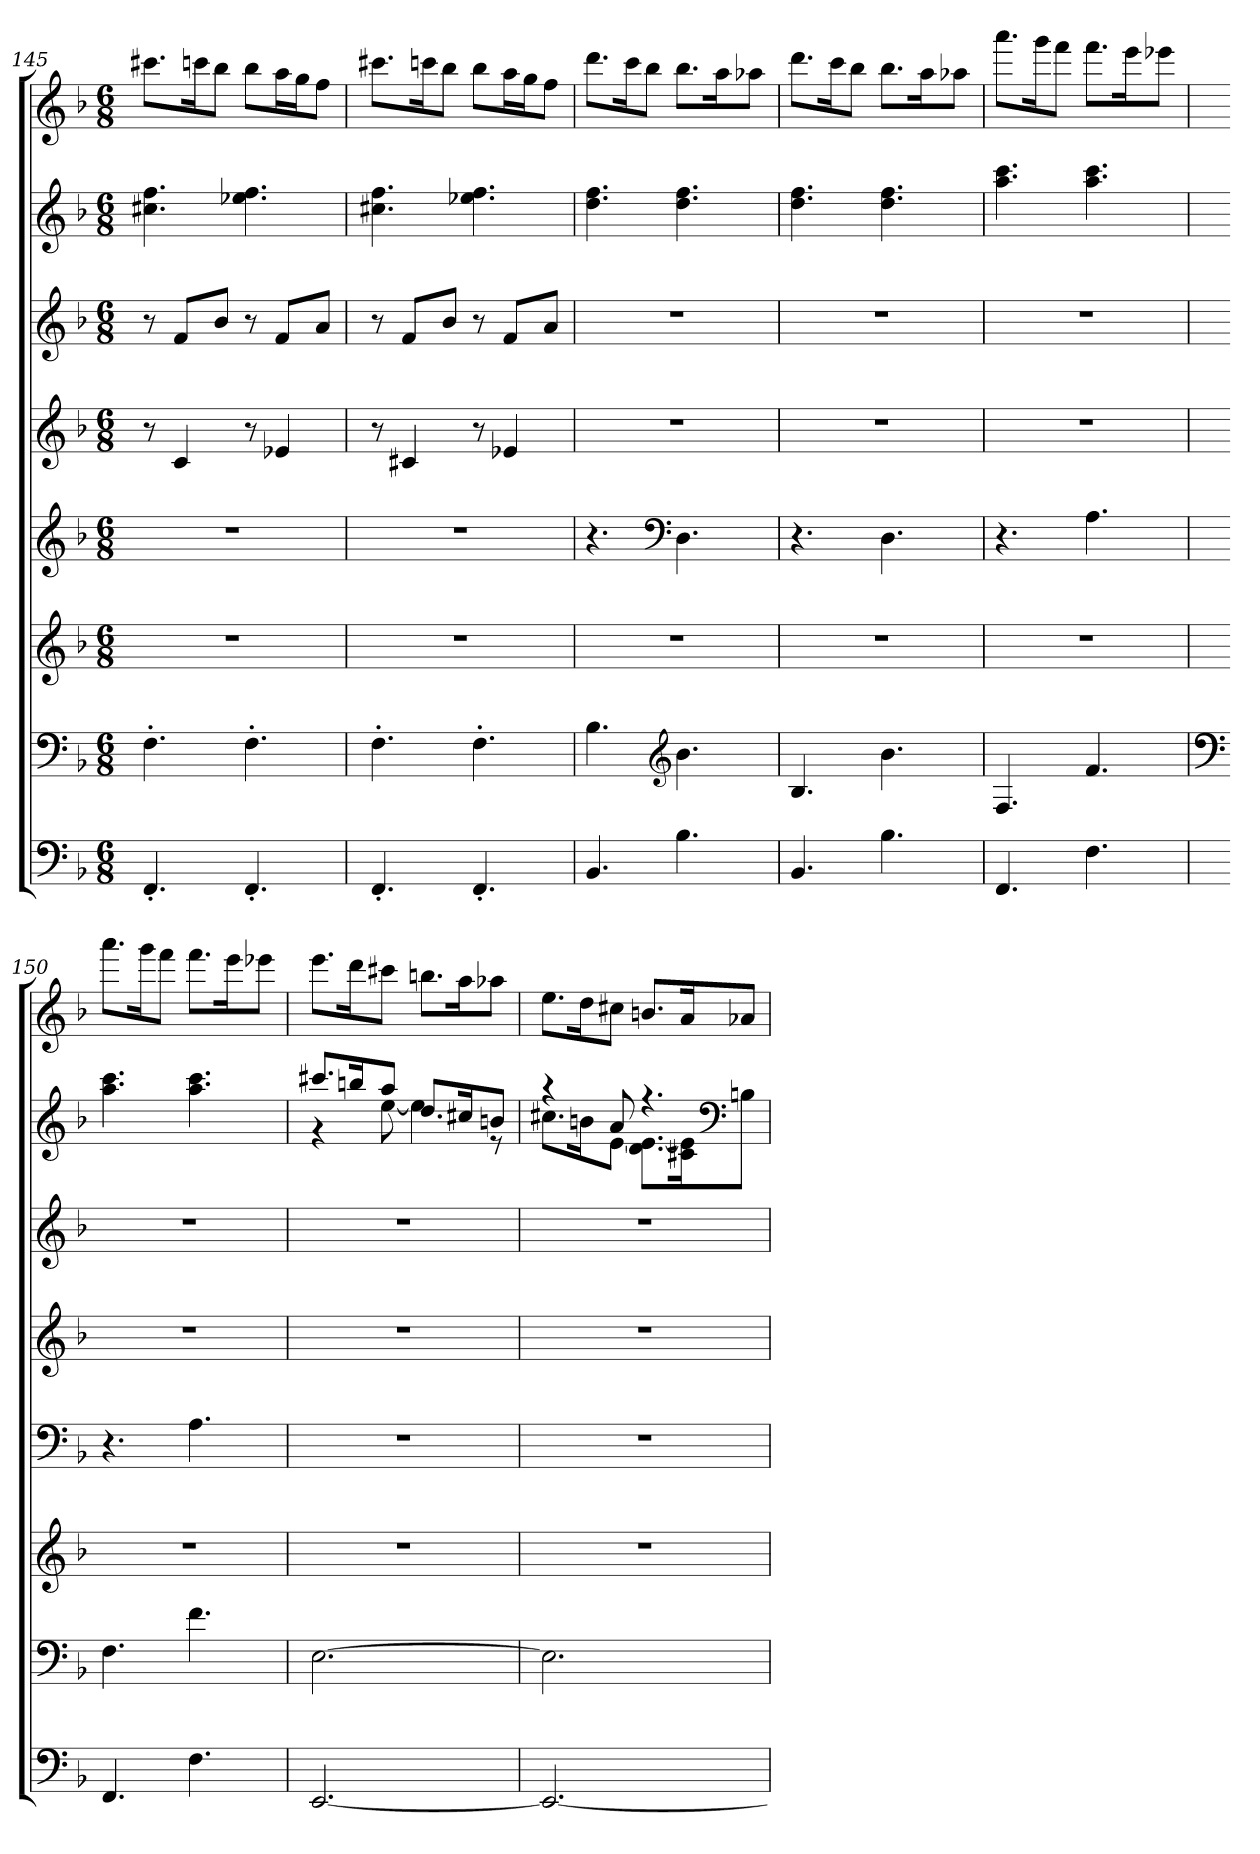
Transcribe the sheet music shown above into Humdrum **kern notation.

**kern	**kern	**kern	**kern	**kern	**kern	**kern	**kern
*part5	*part5	*part4	*part4	*part3	*part3	*part2	*part1
*staff8	*staff7	*staff6	*staff5	*staff4	*staff3	*staff2	*staff1
*clefF4	*clefF4	*clefG2	*clefG2	*clefG2	*clefG2	*clefG2	*clefG2
*k[b-]	*k[b-]	*k[b-]	*k[b-]	*k[b-]	*k[b-]	*k[b-]	*k[b-]
*M6/8	*M6/8	*M6/8	*M6/8	*M6/8	*M6/8	*M6/8	*M6/8
*MM121	*MM121	*MM121	*MM121	*MM121	*MM121	*MM121	*MM121
=145	=145	=145	=145	=145	=145	=145	=145
4.FF'/	4.F'\	2.r	2.r	8r	8r	4.cc#X\ 4.ff\	8.ccc#X\L
.	.	.	.	4c/	8f/L	.	.
.	.	.	.	.	.	.	16cccn\K
.	.	.	.	.	8b-/J	.	8bb-\J
4.FF'/	4.F'\	.	.	8r	8r	4.ee-X\ 4.ff\	8bb-\L
.	.	.	.	4e-X/	8f/L	.	16aa\L
.	.	.	.	.	.	.	16gg\J
.	.	.	.	.	8a/J	.	8ff\J
=146	=146	=146	=146	=146	=146	=146	=146
4.FF'/	4.F'\	2.r	2.r	8r	8r	4.cc#X\ 4.ff\	8.ccc#X\L
.	.	.	.	4c#X/	8f/L	.	.
.	.	.	.	.	.	.	16cccn\K
.	.	.	.	.	8b-/J	.	8bb-\J
4.FF'/	4.F'\	.	.	8r	8r	4.ee-X\ 4.ff\	8bb-\L
.	.	.	.	4e-X/	8f/L	.	16aa\L
.	.	.	.	.	.	.	16gg\J
.	.	.	.	.	8a/J	.	8ff\J
!!LO:PB:g=z
=147	=147	=147	=147	=147	=147	=147	=147
*	*	*	*	*	*	*	*MM121
4.BB-/	4.B-\	2.r	4.r	2.r	2.r	4.dd\ 4.ff\	8.ddd\L
.	.	.	.	.	.	.	16ccc\K
.	.	.	.	.	.	.	8bb-\J
*	*clefG2	*	*clefF4	*	*	*	*
4.B-\	4.b-\	.	4.D\	.	.	4.dd\ 4.ff\	8.bb-\L
.	.	.	.	.	.	.	16aa\K
.	.	.	.	.	.	.	8aa-X\J
=148	=148	=148	=148	=148	=148	=148	=148
4.BB-/	4.B-/	2.r	4.r	2.r	2.r	4.dd\ 4.ff\	8.ddd\L
.	.	.	.	.	.	.	16ccc\K
.	.	.	.	.	.	.	8bb-\J
4.B-\	4.b-\	.	4.D\	.	.	4.dd\ 4.ff\	8.bb-\L
.	.	.	.	.	.	.	16aa\K
.	.	.	.	.	.	.	8aa-X\J
=149	=149	=149	=149	=149	=149	=149	=149
*	*	*	*	*	*	*	*MM121
4.FF/	4.F/	2.r	4.r	2.r	2.r	4.aa\ 4.ccc\	8.aaa\L
.	.	.	.	.	.	.	16ggg\K
.	.	.	.	.	.	.	8fff\J
4.F\	4.f/	.	4.A\	.	.	4.aa\ 4.ccc\	8.fff\L
.	.	.	.	.	.	.	16eee\K
.	.	.	.	.	.	.	8eee-X\J
=150	=150	=150	=150	=150	=150	=150	=150
*	*clefF4	*	*	*	*	*	*
4.FF/	4.F\	2.r	4.r	2.r	2.r	4.aa\ 4.ccc\	8.aaa\L
.	.	.	.	.	.	.	16ggg\K
.	.	.	.	.	.	.	8fff\J
4.F\	4.f\	.	4.A\	.	.	4.aa\ 4.ccc\	8.fff\L
.	.	.	.	.	.	.	16eee\K
.	.	.	.	.	.	.	8eee-X\J
!!LO:PB:g=z
=151	=151	=151	=151	=151	=151	=151	=151
*	*	*	*	*	*	*	*MM121
*	*	*	*	*	*	*^	*
[2.EE/	[2.E\	2.r	2.r	2.r	2.r	8.ccc#X/L	4r	8.eee\L
.	.	.	.	.	.	16bbn/K	.	16ddd\K
.	.	.	.	.	.	8aa/J	[8ee\	8ccc#X\J
.	.	.	.	.	.	8.dd/L	4ee\]	8.bbn\L
.	.	.	.	.	.	16cc#X/K	.	16aa\K
.	.	.	.	.	.	8bn/J	8r	8aa-X\J
=152	=152	=152	=152	=152	=152	=152	=152	=152
2.EE/_	2.E\]	2.r	2.r	2.r	2.r	4r	8.cc#X\L	8.ee\L
.	.	.	.	.	.	.	16bn\K	16dd\K
.	.	.	.	.	.	8a/	[8e\J	8cc#X\J
.	.	.	.	.	.	4.r	8.d\ 8.e\_L	8.bn/L
.	.	.	.	.	.	.	16c#X\ 16e\]K	16a/K
*	*	*	*	*	*	*clefF4	*	*
.	.	.	.	.	.	.	8Bn\J	8a-X/J
*	*	*	*	*	*	*v	*v	*
=	=	=	=	=	=	=	=
*-	*-	*-	*-	*-	*-	*-	*-
